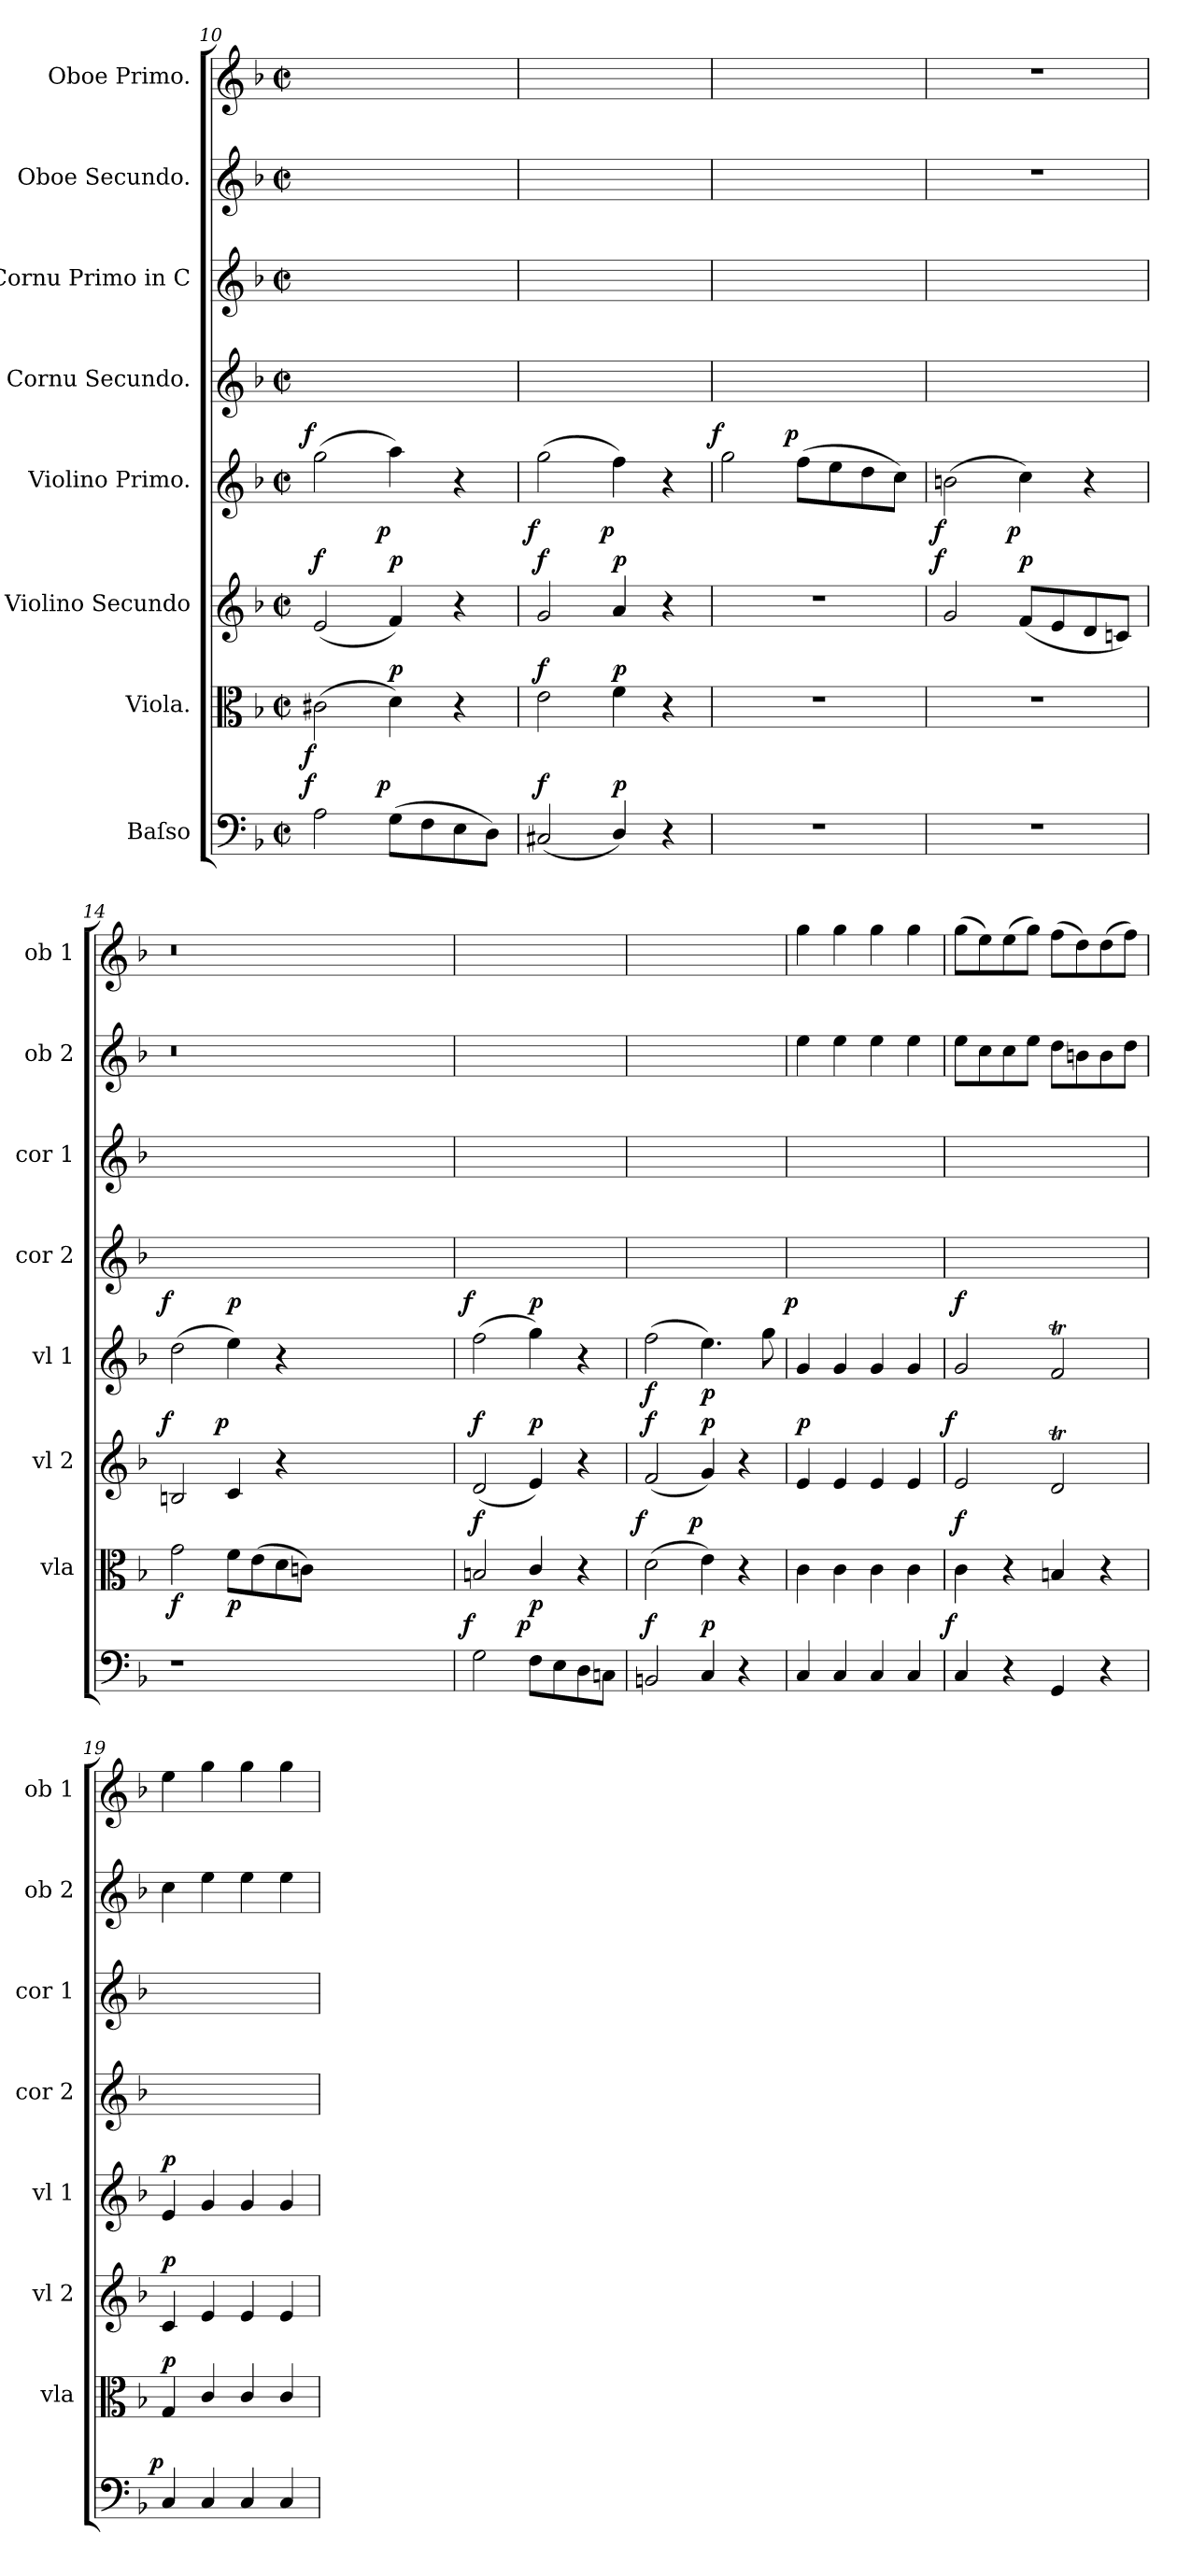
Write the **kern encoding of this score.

**kern	**dynam	**kern	**dynam	**kern	**dynam	**kern	**dynam	**kern	**kern	**kern	**kern
*part8	*part8	*part7	*part7	*part6	*part6	*part5	*part5	*part4	*part3	*part2	*part1
*staff8	*staff8	*staff7	*staff7	*staff6	*staff6	*staff5	*staff5	*staff4	*staff3	*staff2	*staff1
*I"Baſso	*	*I"Viola.	*	*I"Violino Secundo	*	*I"Violino Primo.	*	*I"Cornu Secundo.	*I"Cornu Primo in C	*I"Oboe Secundo.	*I"Oboe Primo.
*	*	*I'vla	*	*I'vl 2	*	*I'vl 1	*	*I'cor 2	*I'cor 1	*I'ob 2	*I'ob 1
*clefF4	*	*clefC3	*	*clefG2	*	*clefG2	*	*clefG2	*clefG2	*clefG2	*clefG2
*k[b-]	*	*k[b-]	*	*k[b-]	*	*k[b-]	*	*k[b-]	*k[b-]	*k[b-]	*k[b-]
*F:	*	*F:	*	*F:	*	*F:	*	*F:	*F:	*F:	*F:
*M2/2	*	*M2/2	*	*M2/2	*	*M2/2	*	*M2/2	*M2/2	*M2/2	*M2/2
*met(c|)	*	*met(c|)	*	*met(c|)	*	*met(c|)	*	*met(c|)	*met(c|)	*met(c|)	*met(c|)
=10	=10	=10	=10	=10	=10	=10	=10	=10	=10	=10	=10
!	!LO:DY:a:rj	!	!LO:DY:rj	!	!LO:DY:a	!	!LO:DY:a:rj	!	!	!	!
2A\	f	(2c#X\	f	(2e/	f	(2gg\	f	1ryy	1ryy	1ryy	1ryy
!	!LO:DY:a:rj	!	!LO:DY:a	!	!LO:DY:a	!	!LO:DY:b:rj	!	!	!	!
(8G\L	p.	4d\)	p	4f/)	p	4aa\)	p	.	.	.	.
8F\	.	.	.	.	.	.	.	.	.	.	.
8E\	.	4r	.	4r	.	4r	.	.	.	.	.
8D\J)	.	.	.	.	.	.	.	.	.	.	.
=11	=11	=11	=11	=11	=11	=11	=11	=11	=11	=11	=11
!	!LO:DY:a	!	!LO:DY:a	!	!LO:DY:a	!	!LO:DY:rj	!	!	!	!
(2C#X/	f.	2e\	f	2g/	f	(2gg\	f	1ryy	1ryy	1ryy	1ryy
!	!LO:DY:a	!	!LO:DY:a	!	!LO:DY:a	!	!LO:DY:rj	!	!	!	!
4D/)	p	4f\	p	4a/	p	4ff\)	p	.	.	.	.
4r	.	4r	.	4r	.	4r	.	.	.	.	.
=12	=12	=12	=12	=12	=12	=12	=12	=12	=12	=12	=12
!	!	!	!	!	!	!	!LO:DY:a:rj	!	!	!	!
1r	.	1r	.	1r	.	2gg\	f	1ryy	1ryy	1ryy	1ryy
!	!	!	!	!	!	!	!LO:DY:a:rj	!	!	!	!
.	.	.	.	.	.	(8ff\L	p	.	.	.	.
.	.	.	.	.	.	8ee\	.	.	.	.	.
.	.	.	.	.	.	8dd\	.	.	.	.	.
.	.	.	.	.	.	8cc\J)	.	.	.	.	.
=13	=13	=13	=13	=13	=13	=13	=13	=13	=13	=13	=13
!	!	!	!	!	!LO:DY:a:rj	!	!LO:DY:rj	!	!	!	!
1r	.	1r	.	2g/	f	(2bn\	f	1ryy	1ryy	1r	1r
!	!	!	!	!	!LO:DY:a	!	!LO:DY:rj	!	!	!	!
.	.	.	.	(8f/L	p.	4cc\)	p	.	.	.	.
.	.	.	.	8e/	.	.	.	.	.	.	.
.	.	.	.	8d/	.	4r	.	.	.	.	.
.	.	.	.	8cn/J)	.	.	.	.	.	.	.
=14	=14	=14	=14	=14	=14	=14	=14	=14	=14	=14	=14
!	!	!	!	!	!LO:DY:a:rj	!	!LO:DY:a:rj	!	!	!	!
1r	.	2g\	f	2Bn/	f	(2dd\	f.	1ryy	1ryy	0.r	0.r
!	!	!	!	!	!LO:DY:a:rj	!	!LO:DY:a	!	!	!	!
.	.	8f\L	p	4c/	p	4ee\)	p	.	.	.	.
.	.	(8e\	.	.	.	.	.	.	.	.	.
.	.	8d\	.	4r	.	4r	.	.	.	.	.
.	.	8cn\J)	.	.	.	.	.	.	.	.	.
0ryy	.	0ryy	.	0ryy	.	0ryy	.	0ryy	0ryy	.	.
=15	=15	=15	=15	=15	=15	=15	=15	=15	=15	=15	=15
!	!LO:DY:a:rj	!	!LO:DY:a	!	!LO:DY:a	!	!LO:DY:a:rj	!	!	!	!
2G\	f	2Bn/	f	(2d/	f	(2ff\	f	1ryy	1ryy	1ryy	1ryy
!	!LO:DY:a:rj	!	!	!	!LO:DY:a	!	!LO:DY:a	!	!	!	!
8F\L	p	4c/	p	4e/)	p	4gg\)	p	.	.	.	.
8E\	.	.	.	.	.	.	.	.	.	.	.
8D\	.	4r	.	4r	.	4r	.	.	.	.	.
8Cn\J	.	.	.	.	.	.	.	.	.	.	.
=16	=16	=16	=16	=16	=16	=16	=16	=16	=16	=16	=16
!	!LO:DY:a	!	!LO:DY:a:rj	!	!LO:DY:a	!	!	!	!	!	!
2BBn/	f	(2d\	f	(2f/	f	(2ff\	f.	1ryy	1ryy	1ryy	1ryy
!	!LO:DY:a	!	!LO:DY:a:rj	!	!LO:DY:a	!	!	!	!	!	!
4C/	p	4e\)	p	4g/)	p	4.ee\)	p.	.	.	.	.
4r	.	4r	.	4r	.	.	.	.	.	.	.
.	.	.	.	.	.	8gg\	.	.	.	.	.
=17	=17	=17	=17	=17	=17	=17	=17	=17	=17	=17	=17
!	!	!	!	!	!LO:DY:a	!	!LO:DY:a:rj	!	!	!	!
4C/	.	4c\	.	4e/	p	4g/	p	1ryy	1ryy	4ee\	4gg\
4C/	.	4c\	.	4e/	.	4g/	.	.	.	4ee\	4gg\
4C/	.	4c\	.	4e/	.	4g/	.	.	.	4ee\	4gg\
4C/	.	4c\	.	4e/	.	4g/	.	.	.	4ee\	4gg\
=18	=18	=18	=18	=18	=18	=18	=18	=18	=18	=18	=18
!	!LO:DY:a:rj	!	!LO:DY:a	!	!LO:DY:a:rj	!	!LO:DY:a	!	!	!	!
4C/	f	4c\	f.	2e/	f.	2g/	f	1ryy	1ryy	8ee\L	(8gg\L
.	.	.	.	.	.	.	.	.	.	8cc\	8ee\)
4r	.	4r	.	.	.	.	.	.	.	8cc\	(8ee\
.	.	.	.	.	.	.	.	.	.	8ee\J	8gg\J)
4GG/	.	4Bn/	.	2dT/	.	2fT/	.	.	.	8dd\L	(8ff\L
.	.	.	.	.	.	.	.	.	.	8bn\	8dd\)
4r	.	4r	.	.	.	.	.	.	.	8b\	(8dd\
.	.	.	.	.	.	.	.	.	.	8dd\J	8ff\J)
=19	=19	=19	=19	=19	=19	=19	=19	=19	=19	=19	=19
!	!LO:DY:a:rj	!	!LO:DY:a	!	!LO:DY:a	!	!LO:DY:a	!	!	!	!
4C/	p	4G/	p.	4c/	p	4e/	p.	1ryy	1ryy	4cc\	4ee\
4C/	.	4c/	.	4e/	.	4g/	.	.	.	4ee\	4gg\
4C/	.	4c/	.	4e/	.	4g/	.	.	.	4ee\	4gg\
4C/	.	4c/	.	4e/	.	4g/	.	.	.	4ee\	4gg\
=	=	=	=	=	=	=	=	=	=	=	=
*-	*-	*-	*-	*-	*-	*-	*-	*-	*-	*-	*-
